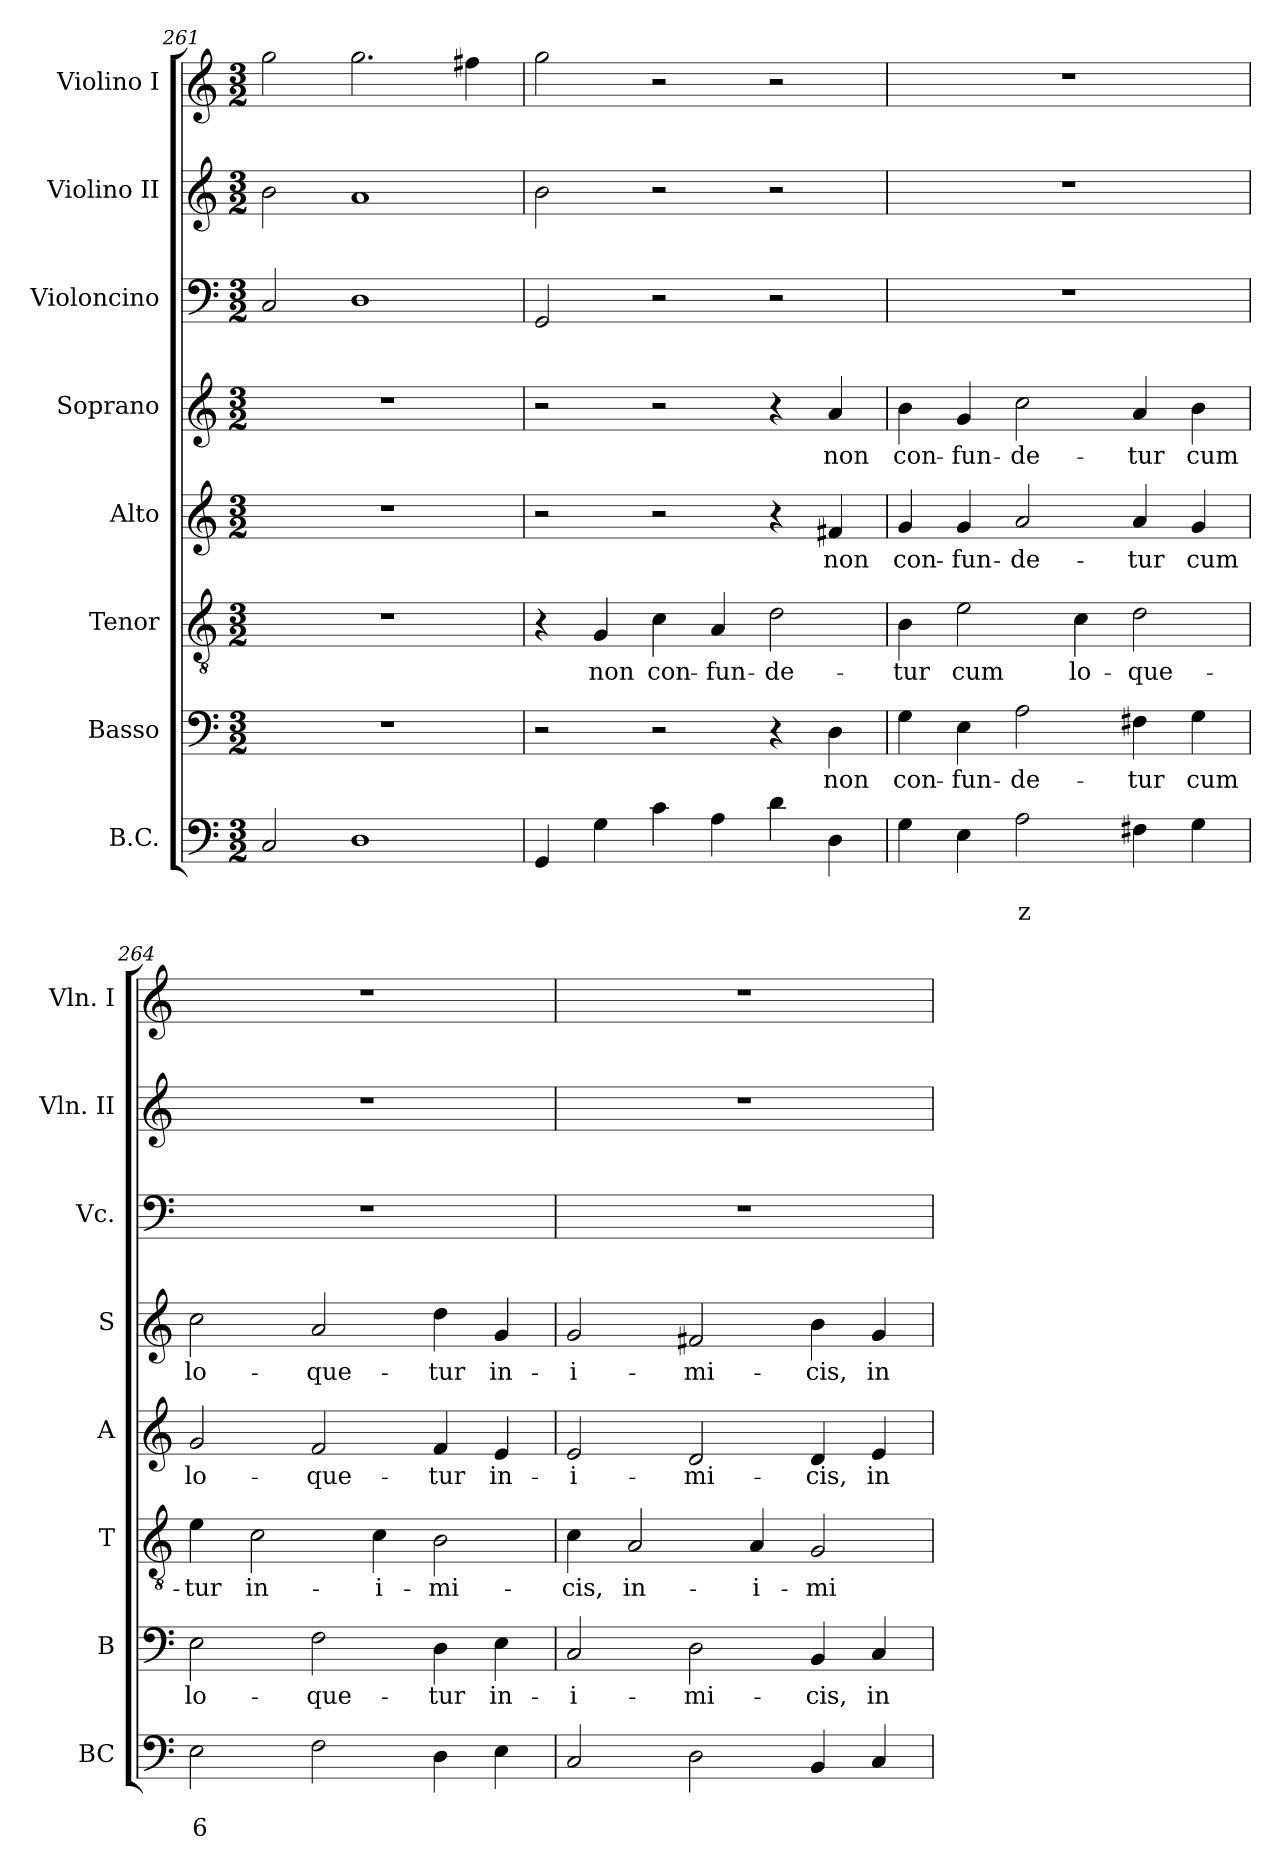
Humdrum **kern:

**kern	**text	**text	**kern	**text	**kern	**text	**kern	**text	**kern	**text	**kern	**kern	**kern
*part8	*part8	*part8	*part7	*part7	*part6	*part6	*part5	*part5	*part4	*part4	*part3	*part2	*part1
*staff8	*staff8	*staff8	*staff7	*staff7	*staff6	*staff6	*staff5	*staff5	*staff4	*staff4	*staff3	*staff2	*staff1
*I"B.C.	*	*	*I"Basso	*	*I"Tenor	*	*I"Alto	*	*I"Soprano	*	*I"Violoncino	*I"Violino II	*I"Violino I
*I'BC	*	*	*I'B	*	*I'T	*	*I'A	*	*I'S	*	*I'Vc.	*I'Vln. II	*I'Vln. I
!!LO:PB:g=z
*clefF4	*	*	*clefF4	*	*clefGv2	*	*clefG2	*	*clefG2	*	*clefF4	*clefG2	*clefG2
*k[]	*	*	*k[]	*	*k[]	*	*k[]	*	*k[]	*	*k[]	*k[]	*k[]
*C:	*	*	*C:	*	*C:	*	*C:	*	*C:	*	*C:	*C:	*C:
*M3/2	*	*	*M3/2	*	*M3/2	*	*M3/2	*	*M3/2	*	*M3/2	*M3/2	*M3/2
=261	=261	=261	=261	=261	=261	=261	=261	=261	=261	=261	=261	=261	=261
2C/	.	.	1.r	.	1.r	.	1.r	.	1.r	.	2C/	2b\	2gg\
1D	.	.	.	.	.	.	.	.	.	.	1D	1a	2.gg\
.	.	.	.	.	.	.	.	.	.	.	.	.	4ff#X\
=262	=262	=262	=262	=262	=262	=262	=262	=262	=262	=262	=262	=262	=262
4GG/	.	.	2r	.	4r	.	2r	.	2r	.	2GG/	2b\	2gg\
!	!	!	!	!	!	!LO:LY:b	!	!	!	!	!	!	!
4G\	.	.	.	.	4G/	non	.	.	.	.	.	.	.
!	!	!	!	!	!	!LO:LY:b	!	!	!	!	!	!	!
4c\	.	.	2r	.	4c\	con-	2r	.	2r	.	2r	2r	2r
!	!	!	!	!	!	!LO:LY:b	!	!	!	!	!	!	!
4A\	.	.	.	.	4A/	-fun-	.	.	.	.	.	.	.
!	!	!	!	!	!	!LO:LY:b	!	!	!	!	!	!	!
4d\	.	.	4r	.	2d\	-de-	4r	.	4r	.	2r	2r	2r
!	!	!	!	!LO:LY:b	!	!	!	!LO:LY:b	!	!LO:LY:b	!	!	!
4D\	.	.	4D\	non	.	.	4f#X/	non	4a/	non	.	.	.
=263	=263	=263	=263	=263	=263	=263	=263	=263	=263	=263	=263	=263	=263
!	!	!	!	!LO:LY:b	!	!LO:LY:b	!	!LO:LY:b	!	!LO:LY:b	!	!	!
4G\	.	.	4G\	con-	4B\	-tur	4g/	con-	4b\	con-	1.r	1.r	1.r
!	!	!	!	!LO:LY:b	!	!LO:LY:b	!	!LO:LY:b	!	!LO:LY:b	!	!	!
4E\	.	.	4E\	-fun-	2e\	cum	4g/	-fun-	4g/	-fun-	.	.	.
!	!	!LO:LY:b	!	!LO:LY:b	!	!	!	!LO:LY:b	!	!LO:LY:b	!	!	!
2A\	.	z	2A\	-de-	.	.	2a/	-de-	2cc\	-de-	.	.	.
!	!	!	!	!	!	!LO:LY:b	!	!	!	!	!	!	!
.	.	.	.	.	4c\	lo-	.	.	.	.	.	.	.
!	!	!	!	!LO:LY:b	!	!LO:LY:b	!	!LO:LY:b	!	!LO:LY:b	!	!	!
4F#X\	.	.	4F#X\	-tur	2d\	-que-	4a/	-tur	4a/	-tur	.	.	.
!	!	!	!	!LO:LY:b	!	!	!	!LO:LY:b	!	!LO:LY:b	!	!	!
4G\	.	.	4G\	cum	.	.	4g/	cum	4b\	cum	.	.	.
=264	=264	=264	=264	=264	=264	=264	=264	=264	=264	=264	=264	=264	=264
!	!	!LO:LY:b	!	!LO:LY:b	!	!LO:LY:b	!	!LO:LY:b	!	!LO:LY:b	!	!	!
2E\	.	6	2E\	lo-	4e\	-tur	2g/	lo-	2cc\	lo-	1.r	1.r	1.r
!	!	!	!	!	!	!LO:LY:b	!	!	!	!	!	!	!
.	.	.	.	.	2c\	in-	.	.	.	.	.	.	.
!	!	!	!	!LO:LY:b	!	!	!	!LO:LY:b	!	!LO:LY:b	!	!	!
2F\	.	.	2F\	-que-	.	.	2f/	-que-	2a/	-que-	.	.	.
!	!	!	!	!	!	!LO:LY:b	!	!	!	!	!	!	!
.	.	.	.	.	4c\	-i-	.	.	.	.	.	.	.
!	!	!	!	!LO:LY:b	!	!LO:LY:b	!	!LO:LY:b	!	!LO:LY:b	!	!	!
4D\	.	.	4D\	-tur	2B\	-mi-	4f/	-tur	4dd\	-tur	.	.	.
!	!	!	!	!LO:LY:b	!	!	!	!LO:LY:b	!	!LO:LY:b	!	!	!
4E\	.	.	4E\	in-	.	.	4e/	in-	4g/	in-	.	.	.
=265	=265	=265	=265	=265	=265	=265	=265	=265	=265	=265	=265	=265	=265
!	!	!	!	!LO:LY:b	!	!LO:LY:b	!	!LO:LY:b	!	!LO:LY:b	!	!	!
2C/	.	.	2C/	-i-	4c\	-cis,	2e/	-i-	2g/	-i-	1.r	1.r	1.r
!	!	!	!	!	!	!LO:LY:b	!	!	!	!	!	!	!
.	.	.	.	.	2A/	in-	.	.	.	.	.	.	.
!	!	!	!	!LO:LY:b	!	!	!	!LO:LY:b	!	!LO:LY:b	!	!	!
2D\	.	.	2D\	-mi-	.	.	2d/	-mi-	2f#X/	-mi-	.	.	.
!	!	!	!	!	!	!LO:LY:b	!	!	!	!	!	!	!
.	.	.	.	.	4A/	-i-	.	.	.	.	.	.	.
!	!	!	!	!LO:LY:b	!	!LO:LY:b	!	!LO:LY:b	!	!LO:LY:b	!	!	!
4BB/	.	.	4BB/	-cis,	2G/	-mi-	4d/	-cis,	4b\	-cis,	.	.	.
!	!	!	!	!LO:LY:b	!	!	!	!LO:LY:b	!	!LO:LY:b	!	!	!
4C/	.	.	4C/	in-	.	.	4e/	in-	4g/	in-	.	.	.
=	=	=	=	=	=	=	=	=	=	=	=	=	=
*-	*-	*-	*-	*-	*-	*-	*-	*-	*-	*-	*-	*-	*-
